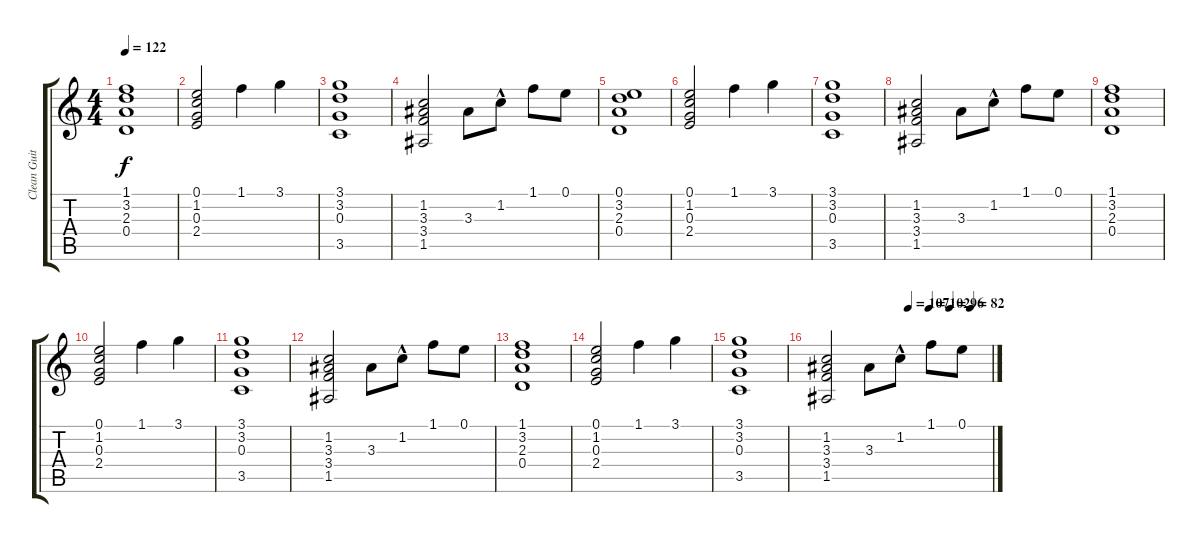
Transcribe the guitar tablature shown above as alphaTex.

\track ("Clean Guitar" "Clean Guit") {instrument electricguitarclean}
\staff {score tabs}
\tuning (E4 B3 G3 D3 A2 E2) {hide}
\ts (4 4)
\tempo 122
\clef g2
\ks c
(1.1 3.2 2.3 0.4).1{dy f} |
(0.1 1.2 0.3 2.4).2 1.1.4 3.1.4 |
(3.1 3.2 0.3 3.5).1 |
(1.2 3.3 3.4 1.5).2 3.3.8 1.2{hac}.8 1.1.8 0.1.8 |
(0.1 3.2 2.3 0.4).1 |
(0.1 1.2 0.3 2.4).2{volume 12} 1.1.4{volume 6} 3.1.4{volume 3} |
(3.1 3.2 0.3 3.5).1{volume 1} |
(1.2 3.3 3.4 1.5).2{volume 0} 3.3.8 1.2{hac}.8 1.1.8 0.1.8 |
(1.1 3.2 2.3 0.4).1 |
(0.1 1.2 0.3 2.4).2 1.1.4 3.1.4 |
(3.1 3.2 0.3 3.5).1 |
(1.2 3.3 3.4 1.5).2 3.3.8 1.2{hac}.8 1.1.8 0.1.8 |
(1.1 3.2 2.3 0.4).1 |
(0.1 1.2 0.3 2.4).2 1.1.4 3.1.4 |
(3.1 3.2 0.3 3.5).1 |
\tempo (107 0.5)
\tempo (102 0.625)
\tempo (96 0.75)
\tempo (82 0.875)
(1.2 3.3 3.4 1.5).2 3.3.8 1.2{hac}.8 1.1.8 0.1.8
